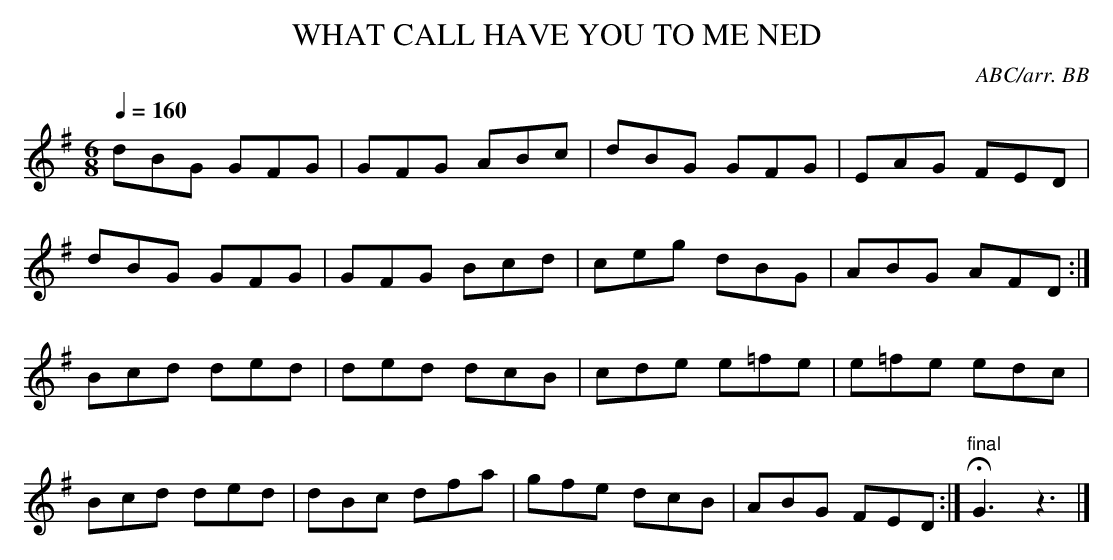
X:1
T:WHAT CALL HAVE YOU TO ME NED
C:ABC/arr. BB
Y:"quick"
Q:1/4=160
L:1/8
M:6/8
K:G
dBG GFG|GFG ABc|dBG GFG|EAG FED|
dBG GFG|GFG Bcd|ceg dBG|ABG AFD :|
Bcd ded|ded dcB|cde e=fe|e=fe edc|
Bcd ded|dBc dfa|gfe dcB|ABG FED :|\
"final"HG3z3|]
